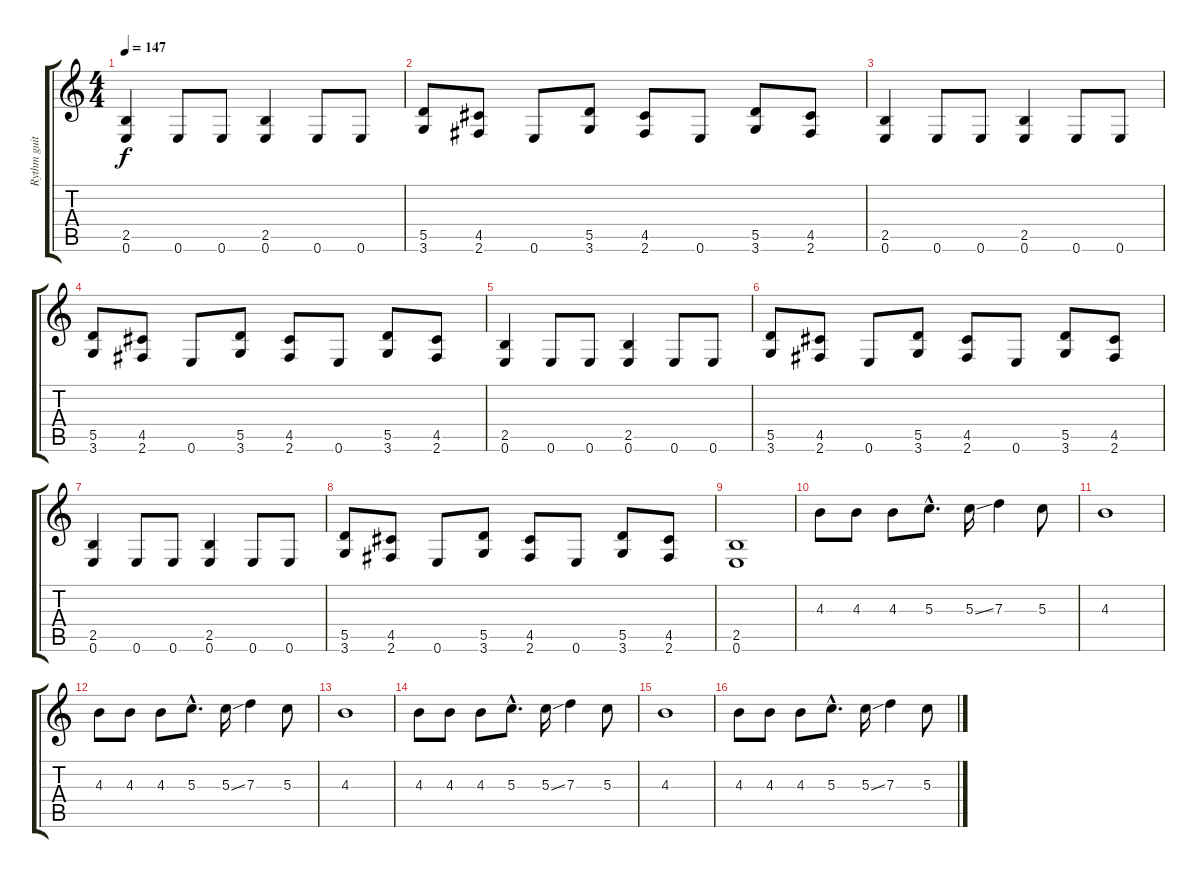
\track ("Rythm guitar" "Rythm guit") {instrument distortionguitar}
\staff {score tabs}
\tuning (E4 B3 G3 D3 A2 E2) {hide}
\ts (4 4)
\tempo 147
\clef g2
\ks c
(2.5 0.6).4{dy f} 0.6.8 0.6.8 (2.5 0.6).4 0.6.8 0.6.8 |
(5.5 3.6).8 (4.5 2.6).8 0.6.8 (5.5 3.6).8 (4.5 2.6).8 0.6.8 (5.5 3.6).8 (4.5 2.6).8 |
(2.5 0.6).4 0.6.8 0.6.8 (2.5 0.6).4 0.6.8 0.6.8 |
(5.5 3.6).8 (4.5 2.6).8 0.6.8 (5.5 3.6).8 (4.5 2.6).8 0.6.8 (5.5 3.6).8 (4.5 2.6).8 |
(2.5 0.6).4 0.6.8 0.6.8 (2.5 0.6).4 0.6.8 0.6.8 |
(5.5 3.6).8 (4.5 2.6).8 0.6.8 (5.5 3.6).8 (4.5 2.6).8 0.6.8 (5.5 3.6).8 (4.5 2.6).8 |
(2.5 0.6).4 0.6.8 0.6.8 (2.5 0.6).4 0.6.8 0.6.8 |
(5.5 3.6).8 (4.5 2.6).8 0.6.8 (5.5 3.6).8 (4.5 2.6).8 0.6.8 (5.5 3.6).8 (4.5 2.6).8 |
(2.5 0.6).1 |
4.3.8 4.3.8 4.3.8 5.3{hac}.8{d} 5.3{ss}.16 7.3.4 5.3.8 |
4.3.1 |
4.3.8 4.3.8 4.3.8 5.3{hac}.8{d} 5.3{ss}.16 7.3.4 5.3.8 |
4.3.1 |
4.3.8 4.3.8 4.3.8 5.3{hac}.8{d} 5.3{ss}.16 7.3.4 5.3.8 |
4.3.1 |
4.3.8 4.3.8 4.3.8 5.3{hac}.8{d} 5.3{ss}.16 7.3.4 5.3.8
